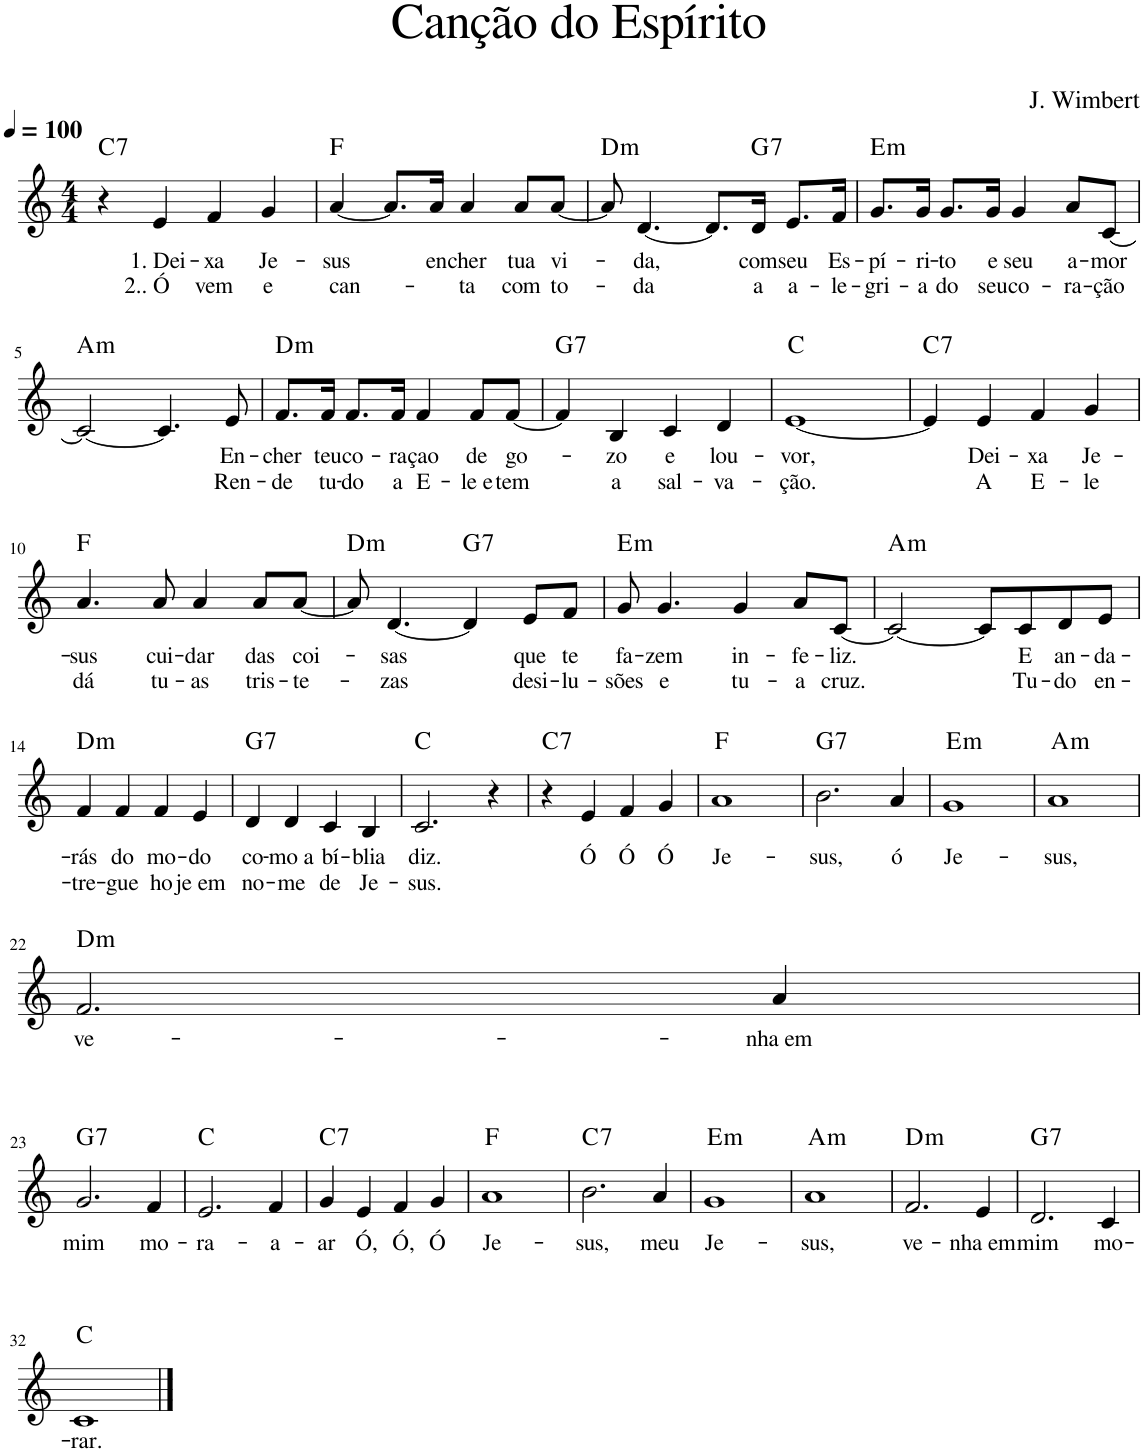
**kern	**text	**text	**harte
*part1	*part1	*part1	*part1
*staff1	*staff1	*staff1	*
*I"Voz	*	*	*
*I'Vo.	*	*	*
*clefG2	*	*	*
*k[]	*	*	*
*M4/4	*	*	*
*MM100	*	*	*
=1	=1	=1	=1
!	!	!	!LO:H:kt=7
4r	.	.	C:7
!	!LO:LY:b	!LO:LY:b	!
4e/	1. Dei-	2.. Ó	.
!	!LO:LY:b	!LO:LY:b	!
4f/	-xa	vem	.
!	!LO:LY:b	!LO:LY:b	!
4g/	Je-	e	.
=2	=2	=2	=2
!	!LO:LY:b	!LO:LY:b	!
[4a/	-sus	can-	F:maj
8.a/L]	.	.	.
!	!LO:LY:b	!	!
16a/Jk	en-	.	.
!	!LO:LY:b	!LO:LY:b	!
4a/	-cher	-ta	.
!	!LO:LY:b	!LO:LY:b	!
8a/L	tua	com	.
!	!LO:LY:b	!LO:LY:b	!
[8a/J	vi-	to-	.
=3	=3	=3	=3
!	!	!	!LO:H:kt=m
8a/]	.	.	D:min
!	!LO:LY:b	!LO:LY:b	!
[4.d/	-da,	-da	.
8.d/L]	.	.	.
!	!LO:LY:b	!LO:LY:b	!LO:H:kt=7
16d/Jk	com	a	G:7
!	!LO:LY:b	!LO:LY:b	!
8.e/L	seu	a-	.
!	!LO:LY:b	!LO:LY:b	!
16f/Jk	Es-	-le-	.
=4	=4	=4	=4
!	!LO:LY:b	!LO:LY:b	!LO:H:kt=m
8.g/L	-pí-	-gri-	E:min
!	!LO:LY:b	!LO:LY:b	!
16g/Jk	-ri-	-a	.
!	!LO:LY:b	!LO:LY:b	!
8.g/L	-to	do	.
!	!LO:LY:b	!LO:LY:b	!
16g/Jk	e	seu	.
!	!LO:LY:b	!LO:LY:b	!
4g/	seu	co-	.
!	!LO:LY:b	!LO:LY:b	!
8a/L	a-	-ra-	.
!	!LO:LY:b	!LO:LY:b	!
[8c/J	-mor	-ção	.
!!LO:LB:g=z
=5	=5	=5	=5
!	!	!	!LO:H:kt=m
2c/_	.	.	A:min
4.c/]	.	.	.
!	!LO:LY:b	!LO:LY:b	!
8e/	En-	Ren-	.
=6	=6	=6	=6
!	!LO:LY:b	!LO:LY:b	!LO:H:kt=m
8.f/L	-cher	-de	D:min
!	!LO:LY:b	!LO:LY:b	!
16f/Jk	teu	tu-	.
!	!LO:LY:b	!LO:LY:b	!
8.f/L	co-	-do	.
!	!LO:LY:b	!LO:LY:b	!
16f/Jk	-ra-	a	.
!	!LO:LY:b	!LO:LY:b	!
4f/	-çao	E-	.
!	!LO:LY:b	!LO:LY:b	!
8f/L	de	-le e	.
!	!LO:LY:b	!LO:LY:b	!
[8f/J	go-	tem	.
=7	=7	=7	=7
!	!	!	!LO:H:kt=7
4f/]	.	.	G:7
!	!LO:LY:b	!LO:LY:b	!
4B/	-zo	a	.
!	!LO:LY:b	!LO:LY:b	!
4c/	e	sal-	.
!	!LO:LY:b	!LO:LY:b	!
4d/	lou-	-va-	.
=8	=8	=8	=8
!	!LO:LY:b	!LO:LY:b	!
[1e	-vor,	-ção.	C:maj
=9	=9	=9	=9
!	!	!	!LO:H:kt=7
4e/]	.	.	C:7
!	!LO:LY:b	!LO:LY:b	!
4e/	Dei-	A	.
!	!LO:LY:b	!LO:LY:b	!
4f/	-xa	E-	.
!	!LO:LY:b	!LO:LY:b	!
4g/	Je-	-le	.
!!LO:LB:g=z
=10	=10	=10	=10
!	!LO:LY:b	!LO:LY:b	!
4.a/	-sus	dá	F:maj
!	!LO:LY:b	!LO:LY:b	!
8a/	cui-	tu-	.
!	!LO:LY:b	!LO:LY:b	!
4a/	-dar	-as	.
!	!LO:LY:b	!LO:LY:b	!
8a/L	das	tris-	.
!	!LO:LY:b	!LO:LY:b	!
[8a/J	coi-	-te-	.
=11	=11	=11	=11
!	!	!	!LO:H:kt=m
8a/]	.	.	D:min
!	!LO:LY:b	!LO:LY:b	!
[4.d/	-sas	-zas	.
!	!	!	!LO:H:kt=7
4d/]	.	.	G:7
!	!LO:LY:b	!LO:LY:b	!
8e/L	que	desi-	.
!	!LO:LY:b	!LO:LY:b	!
8f/J	te	-lu-	.
=12	=12	=12	=12
!	!LO:LY:b	!LO:LY:b	!LO:H:kt=m
8g/	fa-	-sões	E:min
!	!LO:LY:b	!LO:LY:b	!
4.g/	-zem	e	.
!	!LO:LY:b	!LO:LY:b	!
4g/	in-	tu-	.
!	!LO:LY:b	!LO:LY:b	!
8a/L	-fe-	-a	.
!	!LO:LY:b	!LO:LY:b	!
[8c/J	-liz.	cruz.	.
=13	=13	=13	=13
!	!	!	!LO:H:kt=m
2c/_	.	.	A:min
8c/L]	.	.	.
!	!LO:LY:b	!LO:LY:b	!
8c/	E	Tu-	.
!	!LO:LY:b	!LO:LY:b	!
8d/	an-	-do	.
!	!LO:LY:b	!LO:LY:b	!
8e/J	-da-	en-	.
!!LO:LB:g=z
=14	=14	=14	=14
!	!LO:LY:b	!LO:LY:b	!LO:H:kt=m
4f/	-rás	-tre-	D:min
!	!LO:LY:b	!LO:LY:b	!
4f/	do	-gue	.
!	!LO:LY:b	!LO:LY:b	!
4f/	mo-	ho-	.
!	!LO:LY:b	!LO:LY:b	!
4e/	-do	-je em	.
=15	=15	=15	=15
!	!LO:LY:b	!LO:LY:b	!LO:H:kt=7
4d/	co-	no-	G:7
!	!LO:LY:b	!LO:LY:b	!
4d/	-mo a	-me	.
!	!LO:LY:b	!LO:LY:b	!
4c/	bí-	de	.
!	!LO:LY:b	!LO:LY:b	!
4B/	-blia	Je-	.
=16	=16	=16	=16
!	!LO:LY:b	!LO:LY:b	!
2.c/	diz.	-sus.	C:maj
4r	.	.	.
=17	=17	=17	=17
!	!	!	!LO:H:kt=7
4r	.	.	C:7
!	!LO:LY:b	!	!
4e/	Ó	.	.
!	!LO:LY:b	!	!
4f/	Ó	.	.
!	!LO:LY:b	!	!
4g/	Ó	.	.
=18	=18	=18	=18
!	!LO:LY:b	!	!
1a	Je-	.	F:maj
=19	=19	=19	=19
!	!LO:LY:b	!	!LO:H:kt=7
2.b\	-sus,	.	G:7
!	!LO:LY:b	!	!
4a/	ó	.	.
=20	=20	=20	=20
!	!LO:LY:b	!	!LO:H:kt=m
1g	Je-	.	E:min
=21	=21	=21	=21
!	!LO:LY:b	!	!LO:H:kt=m
1a	-sus,	.	A:min
!!LO:LB:g=z
=22	=22	=22	=22
!	!LO:LY:b	!	!LO:H:kt=m
2.f/	ve-	.	D:min
!	!LO:LY:b	!	!
4a/	-nha em	.	.
!!LO:LB:g=z
=23	=23	=23	=23
!	!LO:LY:b	!	!LO:H:kt=7
2.g/	mim	.	G:7
!	!LO:LY:b	!	!
4f/	mo-	.	.
=24	=24	=24	=24
!	!LO:LY:b	!	!
2.e/	-ra-	.	C:maj
!	!LO:LY:b	!	!
4f/	-a-	.	.
=25	=25	=25	=25
!	!LO:LY:b	!	!LO:H:kt=7
4g/	-ar	.	C:7
!	!LO:LY:b	!	!
4e/	Ó,	.	.
!	!LO:LY:b	!	!
4f/	Ó,	.	.
!	!LO:LY:b	!	!
4g/	Ó	.	.
=26	=26	=26	=26
!	!LO:LY:b	!	!
1a	Je-	.	F:maj
=27	=27	=27	=27
!	!LO:LY:b	!	!LO:H:kt=7
2.bn\	-sus,	.	C:7
!	!LO:LY:b	!	!
4a/	meu	.	.
=28	=28	=28	=28
!	!LO:LY:b	!	!LO:H:kt=m
1g	Je-	.	E:min
=29	=29	=29	=29
!	!LO:LY:b	!	!LO:H:kt=m
1a	-sus,	.	A:min
=30	=30	=30	=30
!	!LO:LY:b	!	!LO:H:kt=m
2.f/	ve-	.	D:min
!	!LO:LY:b	!	!
4e/	-nha em	.	.
=31	=31	=31	=31
!	!LO:LY:b	!	!LO:H:kt=7
2.d/	mim	.	G:7
!	!LO:LY:b	!	!
4c/	mo-	.	.
!!LO:LB:g=z
=32	=32	=32	=32
!	!LO:LY:b	!	!
1c	-rar.	.	C:maj
==	==	==	==
*-	*-	*-	*-
